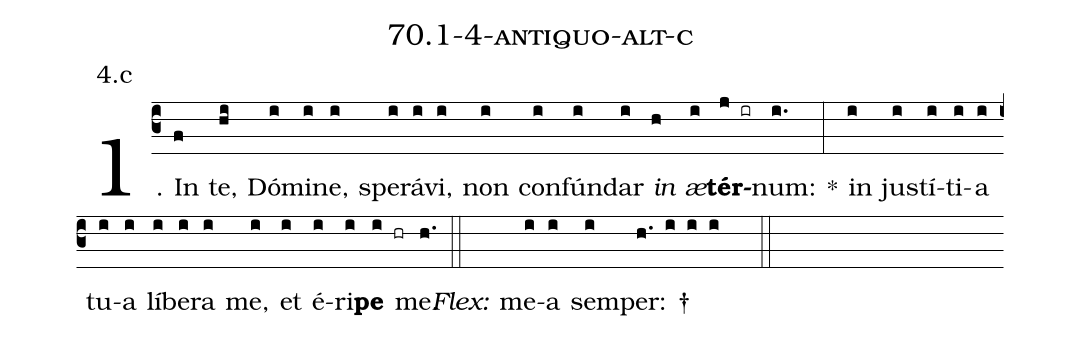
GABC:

name: 70.1-4-antiquo-alt-c;
annotation: 4.c;
%%
(c3)1. In(f) te,(hi) Dó(i)mi(i)ne,(i) spe(i)rá(i)vi,(i) non(i) con(i)fún(i)dar(i) <i>in</i>(h) <i>æ</i>(i)<b>tér</b>(j ir)num:(i.) *(:) in(i) jus(i)tí(i)ti(i)a(i) tu(i)a(i) lí(i)be(i)ra(i) me,(i) et(i) é(i)ri(i)<b>pe</b>(i hr) me.(h.) (::)
<i>Flex:</i>()  me(i)a(i) sem(i)per: †(h. i i i  ::)
